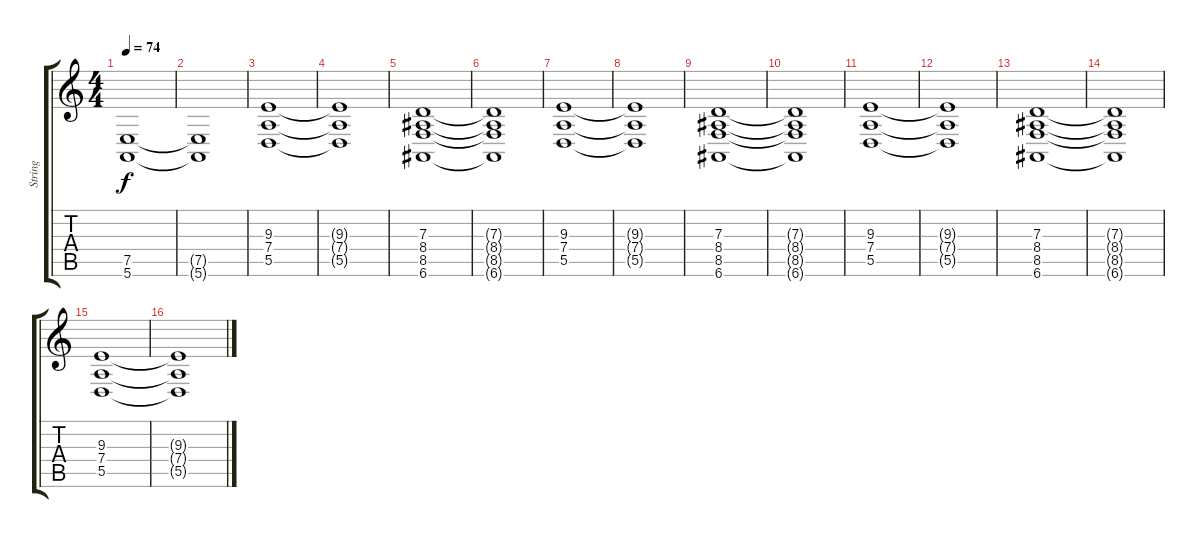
\track ("String" "String") {instrument synthstrings2}
\staff {score tabs}
\tuning (E4 B3 G3 D3 A2 E2) {hide}
\ts (4 4)
\tempo 74
\clef g2
\ks c
(7.5 5.6).1{dy f} |
(7.5{t} 5.6{t}).1 |
(9.3 7.4 5.5).1 |
(9.3{t} 7.4{t} 5.5{t}).1 |
(7.3 8.4 8.5 6.6).1 |
(7.3{t} 8.4{t} 8.5{t} 6.6{t}).1 |
(9.3 7.4 5.5).1 |
(9.3{t} 7.4{t} 5.5{t}).1 |
(7.3 8.4 8.5 6.6).1 |
(7.3{t} 8.4{t} 8.5{t} 6.6{t}).1 |
(9.3 7.4 5.5).1 |
(9.3{t} 7.4{t} 5.5{t}).1 |
(7.3 8.4 8.5 6.6).1 |
(7.3{t} 8.4{t} 8.5{t} 6.6{t}).1 |
(9.3 7.4 5.5).1 |
(9.3{t} 7.4{t} 5.5{t}).1
